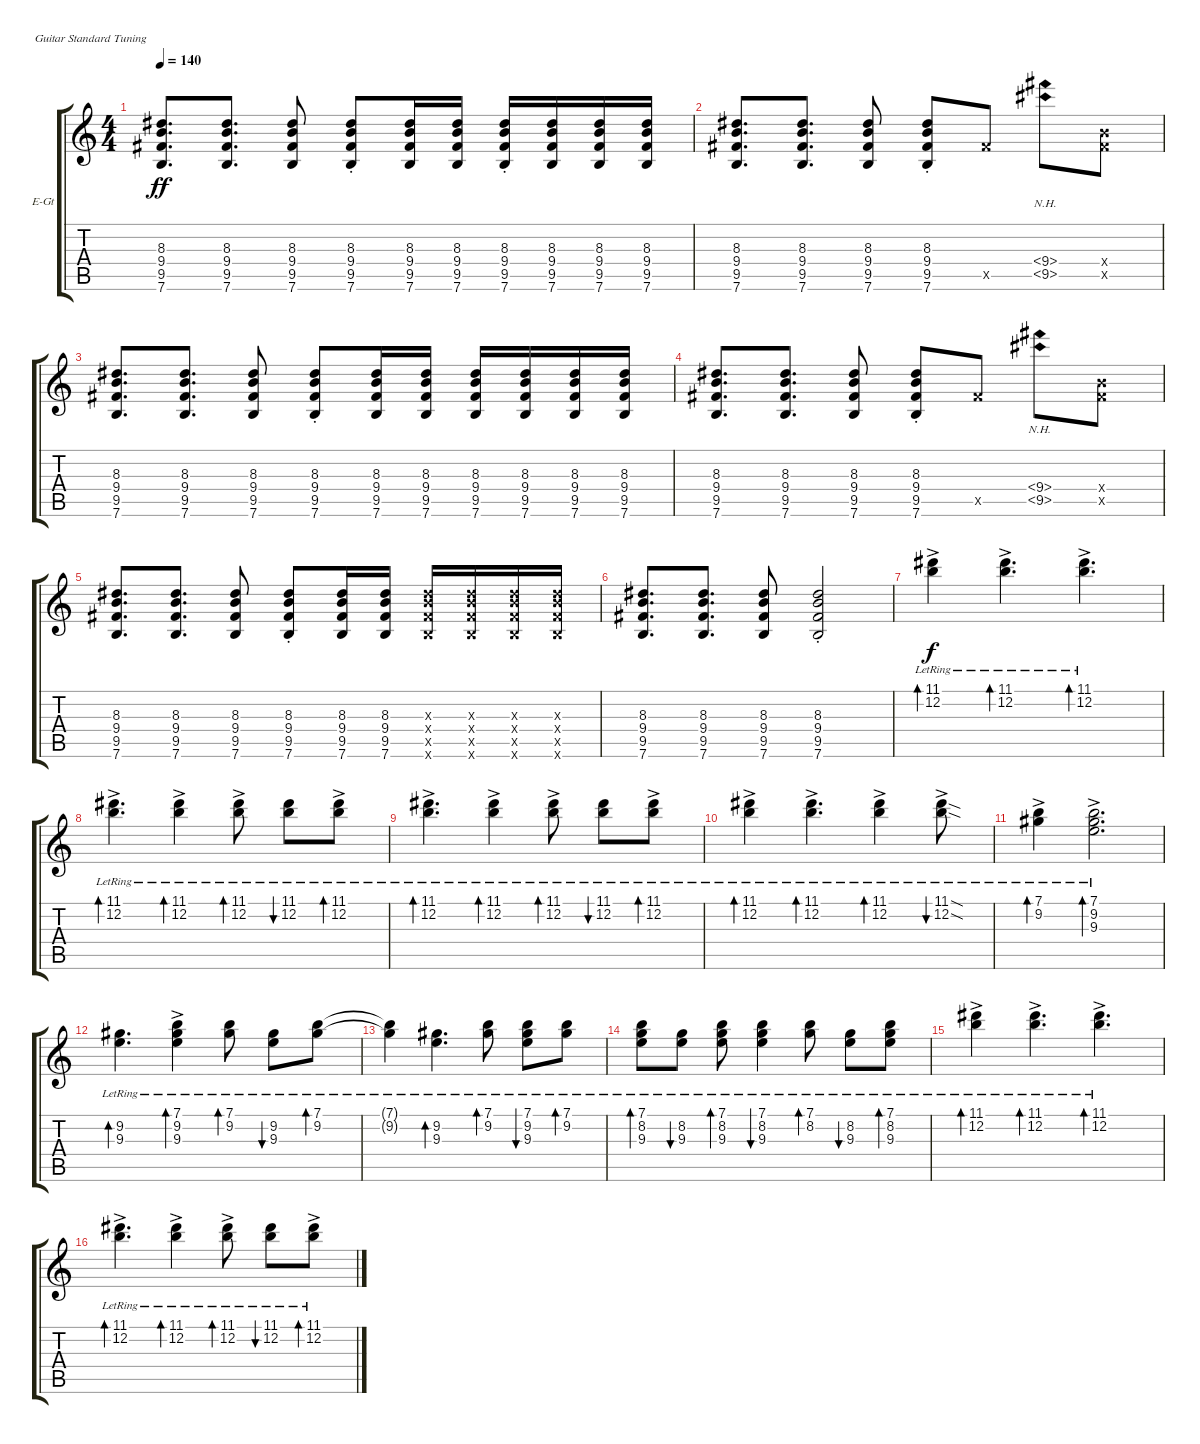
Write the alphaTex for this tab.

\defaultSystemsLayout 4
\bracketExtendMode groupsimilarinstruments
\firstSystemTrackNameOrientation horizontal
\otherSystemsTrackNameOrientation horizontal
\track ("Cook" "E-Gt") {instrument electricguitarclean}
\staff {score tabs}
\tuning (E4 B3 G3 D3 A2 E2)
\ts (4 4)
\tempo 140
\clef g2
\ks c
(7.6 9.5 9.4 8.3).8{d dy ff} (7.6 9.5 9.4 8.3).8{d} (7.6 9.5 9.4 8.3).8 (7.6{st} 9.5{st} 9.4{st} 8.3{st}).8 (7.6 9.5 9.4 8.3).16 (7.6 9.5 9.4 8.3).16 (7.6{st} 9.5{st} 9.4{st} 8.3{st}).16 (7.6 9.5 9.4 8.3).16 (7.6 9.5 9.4 8.3).16 (7.6 9.5 9.4 8.3).16 |
(7.6 9.5 9.4 8.3).8{d} (7.6 9.5 9.4 8.3).8{d} (7.6 9.5 9.4 8.3).8 (7.6{st} 9.5{st} 9.4{st} 8.3{st}).8 9.5{x}.8 (9.5{nh} 9.4{nh}).8 (9.5{x} 9.4{x}).8 |
(7.6 9.5 9.4 8.3).8{d} (7.6 9.5 9.4 8.3).8{d} (7.6 9.5 9.4 8.3).8 (7.6{st} 9.5{st} 9.4{st} 8.3{st}).8 (7.6 9.5 9.4 8.3).16 (7.6 9.5 9.4 8.3).16 (7.6 9.5 9.4 8.3).16 (7.6 9.5 9.4 8.3).16 (7.6 9.5 9.4 8.3).16 (7.6 9.5 9.4 8.3).16 |
(7.6 9.5 9.4 8.3).8{d} (7.6 9.5 9.4 8.3).8{d} (7.6 9.5 9.4 8.3).8 (7.6{st} 9.5{st} 9.4{st} 8.3{st}).8 9.5{x}.8 (9.5{nh} 9.4{nh}).8 (9.5{x} 9.4{x}).8 |
(7.6 9.5 9.4 8.3).8{d} (7.6 9.5 9.4 8.3).8{d} (7.6 9.5 9.4 8.3).8 (7.6{st} 9.5{st} 9.4{st} 8.3{st}).8 (7.6 9.5 9.4 8.3).16 (7.6 9.5 9.4 8.3).16 (7.6{x} 9.5{x} 9.4{x} 8.3{x}).16 (7.6{x} 9.5{x} 9.4{x} 8.3{x}).16 (7.6{x} 9.5{x} 9.4{x} 8.3{x}).16 (7.6{x} 9.5{x} 9.4{x} 8.3{x}).16 |
(7.6 9.5 9.4 8.3).8{d} (7.6 9.5 9.4 8.3).8{d} (7.6 9.5 9.4 8.3).8 (7.6{st} 9.5{st} 9.4{st} 8.3{st}).2 |
(11.1{ac lr} 12.2{lr}).4{bd 56 dy f} (11.1{ac lr} 12.2{lr}).4{d bd 56} (11.1{ac lr} 12.2{lr}).4{d bd 56} |
(11.1{ac lr} 12.2{lr}).4{d bd 56} (11.1{ac lr} 12.2{lr}).4{bd 55} (11.1{ac lr} 12.2{lr}).8{bd 54} (11.1{lr} 12.2{lr}).8{bu 53} (11.1{ac lr} 12.2{lr}).8{bd 52} |
(11.1{ac lr} 12.2{lr}).4{d bd 56} (11.1{ac lr} 12.2{lr}).4{bd 55} (11.1{ac lr} 12.2{lr}).8{bd 54} (11.1{lr} 12.2{lr}).8{bu 53} (11.1{ac lr} 12.2{lr}).8{bd 52} |
(11.1{ac lr} 12.2{lr}).4{bd 56} (11.1{ac lr} 12.2{lr}).4{d bd 56} (11.1{ac lr} 12.2{lr}).4{bd 56} (11.1{sod ac lr} 12.2{sod lr}).8{bu 55} |
(7.1{ac lr} 9.2{lr}).4{bd 54} (9.2{lr} 9.3{lr} 7.1{ac lr}).2{d bd 54} |
(9.2{lr} 9.3{lr}).4{d bd 54} (7.1{ac lr} 9.2{lr} 9.3{lr}).4{bd 54} (7.1{lr} 9.2{lr}).8{bd 53} (9.3{lr} 9.2{lr}).8{bu 52} (7.1{lr} 9.2{lr}).8{bd 51} |
(7.1{lr t} 9.2{lr t}).4 (9.2{lr} 9.3{lr}).4{d bd 51} (7.1{lr} 9.2{lr}).8{bd 53} (9.3{lr} 9.2{lr} 7.1{lr}).8{bu 52} (7.1{lr} 9.2{lr}).8{bd 51} |
(8.2{lr} 9.3{lr} 7.1{lr}).8{bd 51} (8.2{lr} 9.3{lr}).8{bu 51} (8.2{lr} 9.3{lr} 7.1{lr}).8{bd 51} (7.1{lr} 8.2{lr} 9.3{lr}).4{bu 51} (7.1{lr} 8.2{lr}).8{bd 51} (8.2{lr} 9.3{lr}).8{bu 51} (7.1{lr} 8.2{lr} 9.3).8{bd 51} |
(11.1{ac lr} 12.2{lr}).4{bd 56} (11.1{ac lr} 12.2{lr}).4{d bd 56} (11.1{ac lr} 12.2{lr}).4{d bd 56} |
(11.1{ac lr} 12.2{lr}).4{d bd 56} (11.1{ac lr} 12.2{lr}).4{bd 55} (11.1{ac lr} 12.2{lr}).8{bd 54} (11.1{lr} 12.2{lr}).8{bu 53} (11.1{ac lr} 12.2{lr}).8{bd 52}
